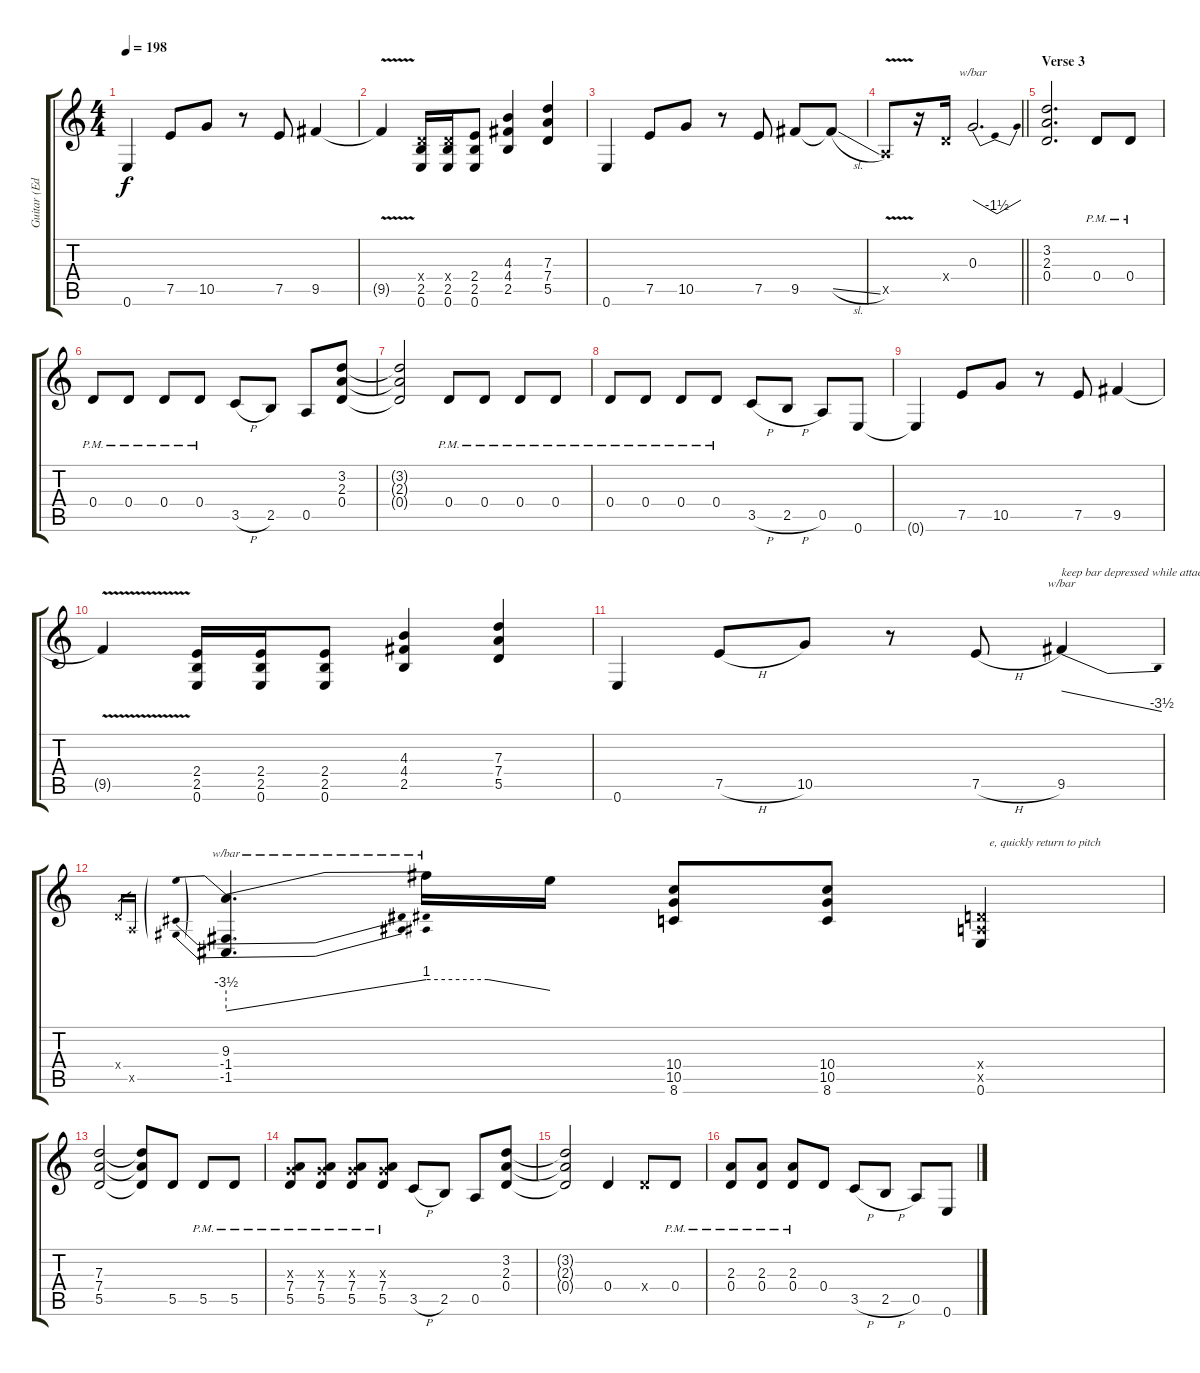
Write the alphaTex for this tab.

\track ("Guitar (Eddie Van Halen)" "Guitar (Ed") {instrument distortionguitar}
\staff {score tabs}
\tuning (E4 B3 G3 D3 A2 E2) {hide}
\ts (4 4)
\tempo 198
\clef g2
\ks c
0.6.4{dy f} 7.5.8 10.5.8 r.8 7.5.8 9.5.4 |
9.5{v t}.4 (0.4{x} 2.5 0.6).16 (0.4{x} 2.5 0.6).16 (2.4 2.5 0.6).8 (4.3 4.4 2.5).4 (7.3 7.4 5.5).4 |
0.6.4 7.5.8 10.5.8 r.8 7.5.8 9.5.8 9.5{sl t}.8 |
\barLineRight lightlight
0.5{v x}.8 r.16 0.4{x}.16 0.3.2{d tbe (dip default 0 0 40 -6 60 0)} |
\section ("" "Verse 3")
(3.2 2.3 0.4).2{d} 0.4{pm}.8 0.4{pm}.8 |
0.4{pm}.8 0.4{pm}.8 0.4{pm}.8 0.4{pm}.8 3.5{h}.8 2.5.8 0.5.8 (3.2 2.3 0.4).8 |
(3.2{t} 2.3{t} 0.4{t}).2 0.4{pm}.8 0.4{pm}.8 0.4{pm}.8 0.4{pm}.8 |
0.4{pm}.8 0.4{pm}.8 0.4{pm}.8 0.4{pm}.8 3.5{h}.8 2.5{h}.8 0.5.8 0.6.8 |
0.6{t}.4 7.5.8 10.5.8 r.8 7.5.8 9.5.4 |
9.5{v t}.4 (2.4 2.5 0.6).16 (2.4 2.5 0.6).16 (2.4 2.5 0.6).8 (4.3 4.4 2.5).4 (7.3 7.4 5.5).4 |
0.6.4 7.5{h}.8 10.5.8 r.8 7.5{h}.8 9.5.4{tbe (dive default 0 0 60 -14) txt "keep bar depressed while attacking E note with rak"} |
0.4{x}.16{gr} 0.5{x}.16{gr} (9.3 -1.4 -1.5).4{d tbe (predivedive default 0 -14 60 4)} 9.3{t}.16{tbe (custom default 0 4 30 4 60 0)} 9.3{t}.16 (10.4 10.5 8.6).8 (10.4 10.5 8.6).8 (0.4{x} 0.5{x} 0.6).4{txt "   e, quickly return to pitch"} |
(7.3 7.4 5.5).2 (7.3{t} 7.4{t} 5.5{t}).8 5.5.8 5.5{pm}.8 5.5{pm}.8 |
(0.3{x} 7.4{pm} 5.5{pm}).8 (0.3{x} 7.4{pm} 5.5{pm}).8 (0.3{x} 7.4{pm} 5.5{pm}).8 (0.3{x} 7.4{pm} 5.5{pm}).8 3.5{h}.8 2.5.8 0.5.8 (3.2 2.3 0.4).8 |
(3.2{t} 2.3{t} 0.4{t}).2 0.4.4 0.4{x}.8 0.4{pm}.8 |
(2.3{pm} 0.4{pm}).8 (2.3{pm} 0.4{pm}).8 (2.3{pm} 0.4{pm}).8 0.4.8 3.5{h}.8 2.5{h}.8 0.5.8 0.6.8
